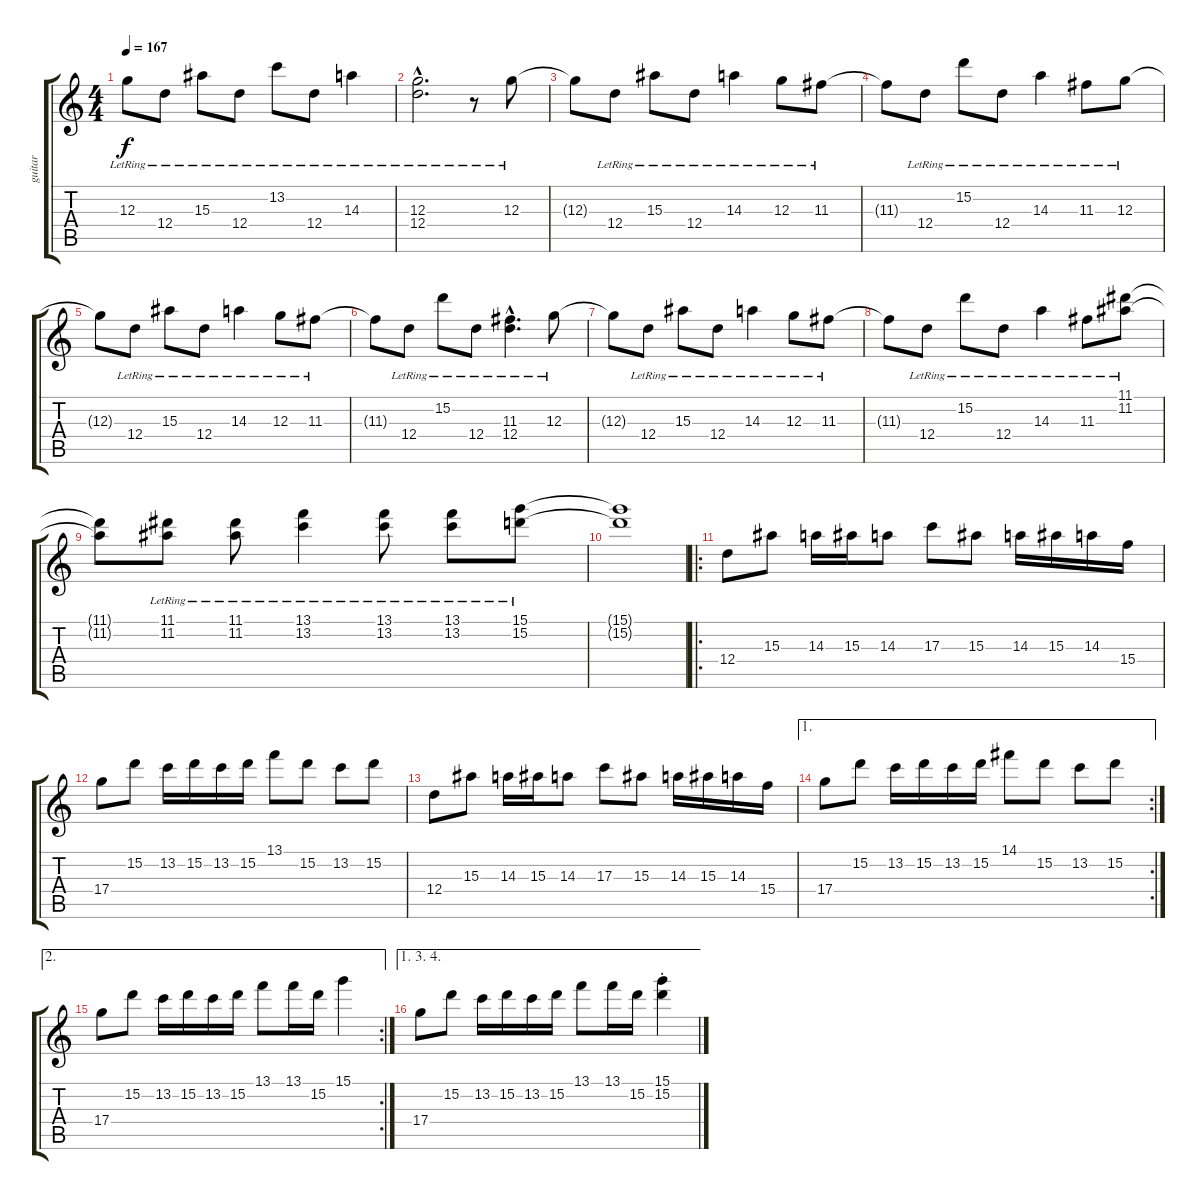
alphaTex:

\track ("guitar" "guitar") {instrument acousticguitarsteel}
\staff {score tabs}
\tuning (E4 B3 G3 D3 A2 E2) {hide}
\ts (4 4)
\tempo 167
\clef g2
\ks c
12.3{lr}.8{dy f} 12.4{lr}.8 15.3{lr}.8 12.4{lr}.8 13.2{lr}.8 12.4{lr}.8 14.3{lr}.4 |
(12.3{hac lr} 12.4{hac lr}).2{d} r.8 12.3{lr}.8 |
12.3{t}.8 12.4{lr}.8 15.3{lr}.8 12.4{lr}.8 14.3{lr}.4 12.3{lr}.8 11.3{lr}.8 |
11.3{t}.8 12.4{lr}.8 15.2{lr}.8 12.4{lr}.8 14.3{lr}.4 11.3{lr}.8 12.3{lr}.8 |
12.3{t}.8 12.4{lr}.8 15.3{lr}.8 12.4{lr}.8 14.3{lr}.4 12.3{lr}.8 11.3{lr}.8 |
11.3{t}.8 12.4{lr}.8 15.2{lr}.8 12.4{lr}.8 (11.3{hac lr} 12.4{hac lr}).4{d} 12.3{lr}.8 |
12.3{t}.8 12.4{lr}.8 15.3{lr}.8 12.4{lr}.8 14.3{lr}.4 12.3{lr}.8 11.3{lr}.8 |
11.3{t}.8 12.4{lr}.8 15.2{lr}.8 12.4{lr}.8 14.3{lr}.4 11.3{lr}.8 (11.1{lr} 11.2{lr}).8 |
(11.1{t} 11.2{t}).8 (11.1{lr} 11.2{lr}).8 (11.1{lr} 11.2{lr}).8 (13.1{lr} 13.2{lr}).4 (13.1{lr} 13.2{lr}).8 (13.1{lr} 13.2{lr}).8 (15.1{lr} 15.2{lr}).8 |
(15.1{t} 15.2{t}).1 |
\ro
12.4.8 15.3.8 14.3.16 15.3.16 14.3.8 17.3.8 15.3.8 14.3.16 15.3.16 14.3.16 15.4.16 |
17.4.8 15.2.8 13.2.16 15.2.16 13.2.16 15.2.16 13.1.8 15.2.8 13.2.8 15.2.8 |
12.4.8 15.3.8 14.3.16 15.3.16 14.3.8 17.3.8 15.3.8 14.3.16 15.3.16 14.3.16 15.4.16 |
\ae 1
\rc 2
17.4.8 15.2.8 13.2.16 15.2.16 13.2.16 15.2.16 14.1.8 15.2.8 13.2.8 15.2.8 |
\ae 2
\rc 2
17.4.8 15.2.8 13.2.16 15.2.16 13.2.16 15.2.16 13.1.8 13.1.16 15.2.16 15.1.4 |
\ae (1 3 4)
17.4.8 15.2.8 13.2.16 15.2.16 13.2.16 15.2.16 13.1.8 13.1.16 15.2.16 (15.1{st} 15.2{st}).4
